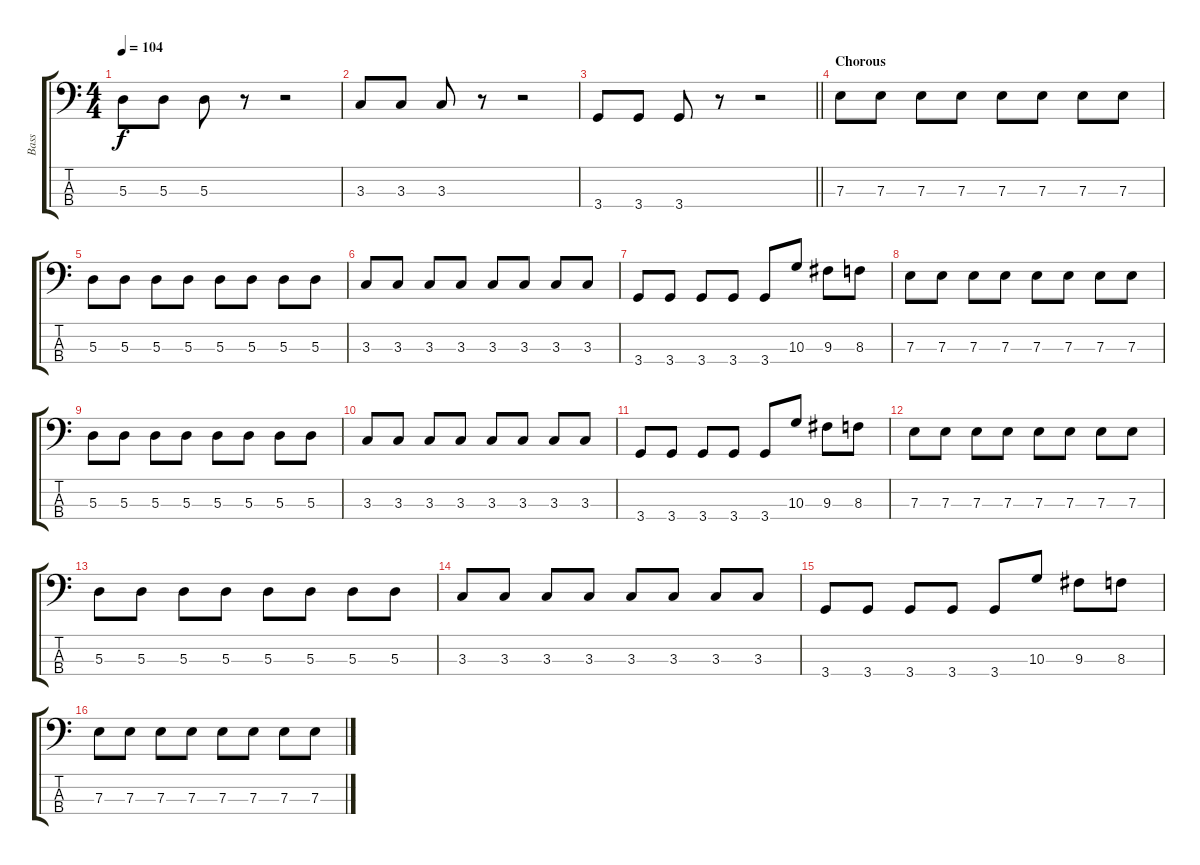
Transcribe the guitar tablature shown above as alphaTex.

\track ("Bass" "Bass") {instrument electricbassfinger}
\staff {score tabs}
\tuning (G2 D2 A1 E1) {hide}
\ts (4 4)
\tempo 104
\clef f4
\ks c
5.3.8{dy f} 5.3.8 5.3.8 r.8 r.2 |
3.3.8 3.3.8 3.3.8 r.8 r.2 |
\barLineRight lightlight
3.4.8 3.4.8 3.4.8 r.8 r.2 |
\section ("" "Chorous")
7.3.8 7.3.8 7.3.8 7.3.8 7.3.8 7.3.8 7.3.8 7.3.8 |
5.3.8 5.3.8 5.3.8 5.3.8 5.3.8 5.3.8 5.3.8 5.3.8 |
3.3.8 3.3.8 3.3.8 3.3.8 3.3.8 3.3.8 3.3.8 3.3.8 |
3.4.8 3.4.8 3.4.8 3.4.8 3.4.8 10.3.8 9.3.8 8.3.8 |
7.3.8 7.3.8 7.3.8 7.3.8 7.3.8 7.3.8 7.3.8 7.3.8 |
5.3.8 5.3.8 5.3.8 5.3.8 5.3.8 5.3.8 5.3.8 5.3.8 |
3.3.8 3.3.8 3.3.8 3.3.8 3.3.8 3.3.8 3.3.8 3.3.8 |
3.4.8 3.4.8 3.4.8 3.4.8 3.4.8 10.3.8 9.3.8 8.3.8 |
7.3.8 7.3.8 7.3.8 7.3.8 7.3.8 7.3.8 7.3.8 7.3.8 |
5.3.8 5.3.8 5.3.8 5.3.8 5.3.8 5.3.8 5.3.8 5.3.8 |
3.3.8 3.3.8 3.3.8 3.3.8 3.3.8 3.3.8 3.3.8 3.3.8 |
3.4.8 3.4.8 3.4.8 3.4.8 3.4.8 10.3.8 9.3.8 8.3.8 |
7.3.8 7.3.8 7.3.8 7.3.8 7.3.8 7.3.8 7.3.8 7.3.8
